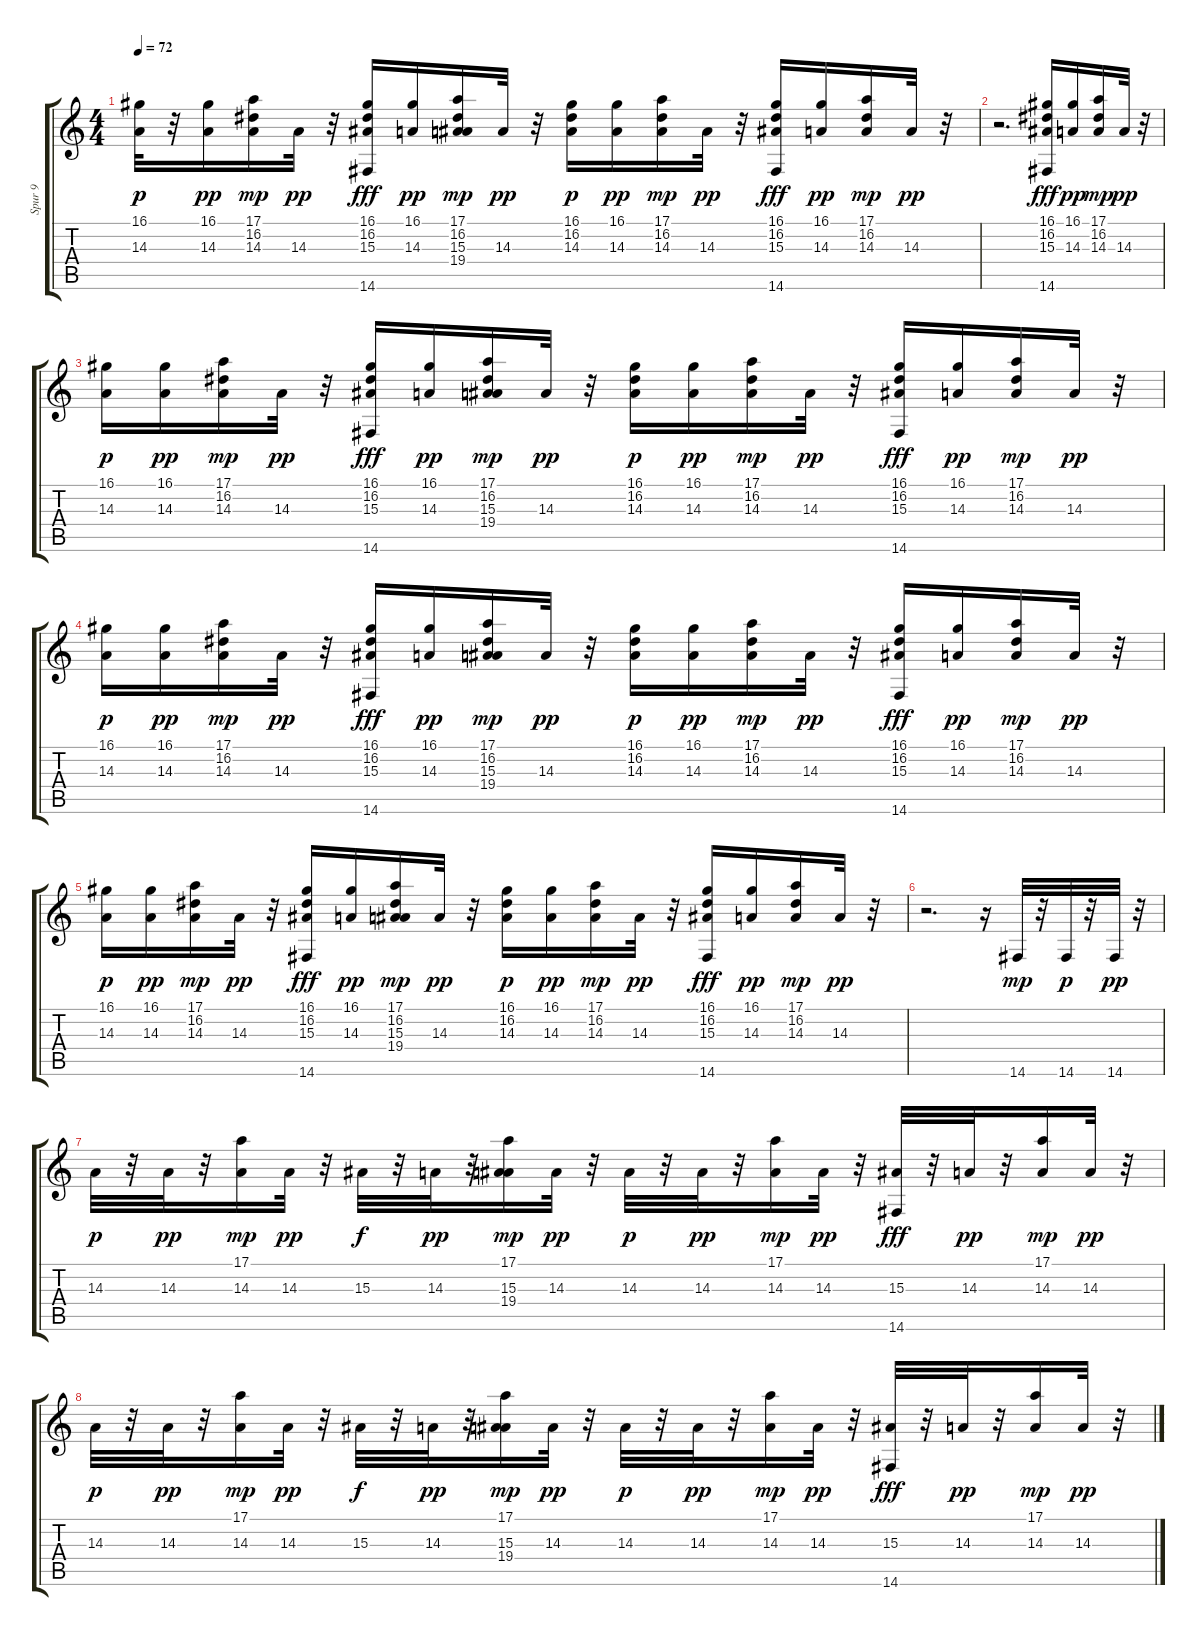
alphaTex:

\track ("Spur 9" "Spur 9") {instrument acousticgrandpiano}
\staff {score tabs}
\tuning (E4 B3 G3 D3 A2 E2) {hide}
\ts (4 4)
\tempo 72
\clef g2
\ks c
(16.1 14.3).32{dy p} r.32 (16.1 14.3).16{dy pp} (17.1 16.2 14.3).16{dy mp} 14.3.32{dy pp} r.32 (16.1 16.2 15.3 14.6).16{dy fff} (16.1 14.3).16{dy pp} (17.1 16.2 15.3 19.4).16{dy mp} 14.3.32{dy pp} r.32 (16.1 16.2 14.3).16{dy p} (16.1 14.3).16{dy pp} (17.1 16.2 14.3).16{dy mp} 14.3.32{dy pp} r.32 (16.1 16.2 15.3 14.6).16{dy fff} (16.1 14.3).16{dy pp} (17.1 16.2 14.3).16{dy mp} 14.3.32{dy pp} r.32 |
r.2{d} (16.1 16.2 15.3 14.6).16{dy fff} (16.1 14.3).16{dy pp} (17.1 16.2 14.3).16{dy mp} 14.3.32{dy pp} r.32 |
(16.1 14.3).16{dy p} (16.1 14.3).16{dy pp} (17.1 16.2 14.3).16{dy mp} 14.3.32{dy pp} r.32 (16.1 16.2 15.3 14.6).16{dy fff} (16.1 14.3).16{dy pp} (17.1 16.2 15.3 19.4).16{dy mp} 14.3.32{dy pp} r.32 (16.1 16.2 14.3).16{dy p} (16.1 14.3).16{dy pp} (17.1 16.2 14.3).16{dy mp} 14.3.32{dy pp} r.32 (16.1 16.2 15.3 14.6).16{dy fff} (16.1 14.3).16{dy pp} (17.1 16.2 14.3).16{dy mp} 14.3.32{dy pp} r.32 |
(16.1 14.3).16{dy p} (16.1 14.3).16{dy pp} (17.1 16.2 14.3).16{dy mp} 14.3.32{dy pp} r.32 (16.1 16.2 15.3 14.6).16{dy fff} (16.1 14.3).16{dy pp} (17.1 16.2 15.3 19.4).16{dy mp} 14.3.32{dy pp} r.32 (16.1 16.2 14.3).16{dy p} (16.1 14.3).16{dy pp} (17.1 16.2 14.3).16{dy mp} 14.3.32{dy pp} r.32 (16.1 16.2 15.3 14.6).16{dy fff} (16.1 14.3).16{dy pp} (17.1 16.2 14.3).16{dy mp} 14.3.32{dy pp} r.32 |
(16.1 14.3).16{dy p} (16.1 14.3).16{dy pp} (17.1 16.2 14.3).16{dy mp} 14.3.32{dy pp} r.32 (16.1 16.2 15.3 14.6).16{dy fff} (16.1 14.3).16{dy pp} (17.1 16.2 15.3 19.4).16{dy mp} 14.3.32{dy pp} r.32 (16.1 16.2 14.3).16{dy p} (16.1 14.3).16{dy pp} (17.1 16.2 14.3).16{dy mp} 14.3.32{dy pp} r.32 (16.1 16.2 15.3 14.6).16{dy fff} (16.1 14.3).16{dy pp} (17.1 16.2 14.3).16{dy mp} 14.3.32{dy pp} r.32 |
r.2{d} r.16 14.6.32{dy mp} r.32 14.6.32{dy p} r.32 14.6.32{dy pp} r.32 |
14.3.32{dy p} r.32 14.3.32{dy pp} r.32 (17.1 14.3).16{dy mp} 14.3.32{dy pp} r.32 15.3.32{dy f} r.32 14.3.32{dy pp} r.32 (17.1 15.3 19.4).16{dy mp} 14.3.32{dy pp} r.32 14.3.32{dy p} r.32 14.3.32{dy pp} r.32 (17.1 14.3).16{dy mp} 14.3.32{dy pp} r.32 (15.3 14.6).32{dy fff} r.32 14.3.32{dy pp} r.32 (17.1 14.3).16{dy mp} 14.3.32{dy pp} r.32 |
14.3.32{dy p} r.32 14.3.32{dy pp} r.32 (17.1 14.3).16{dy mp} 14.3.32{dy pp} r.32 15.3.32{dy f} r.32 14.3.32{dy pp} r.32 (17.1 15.3 19.4).16{dy mp} 14.3.32{dy pp} r.32 14.3.32{dy p} r.32 14.3.32{dy pp} r.32 (17.1 14.3).16{dy mp} 14.3.32{dy pp} r.32 (15.3 14.6).32{dy fff} r.32 14.3.32{dy pp} r.32 (17.1 14.3).16{dy mp} 14.3.32{dy pp} r.32
